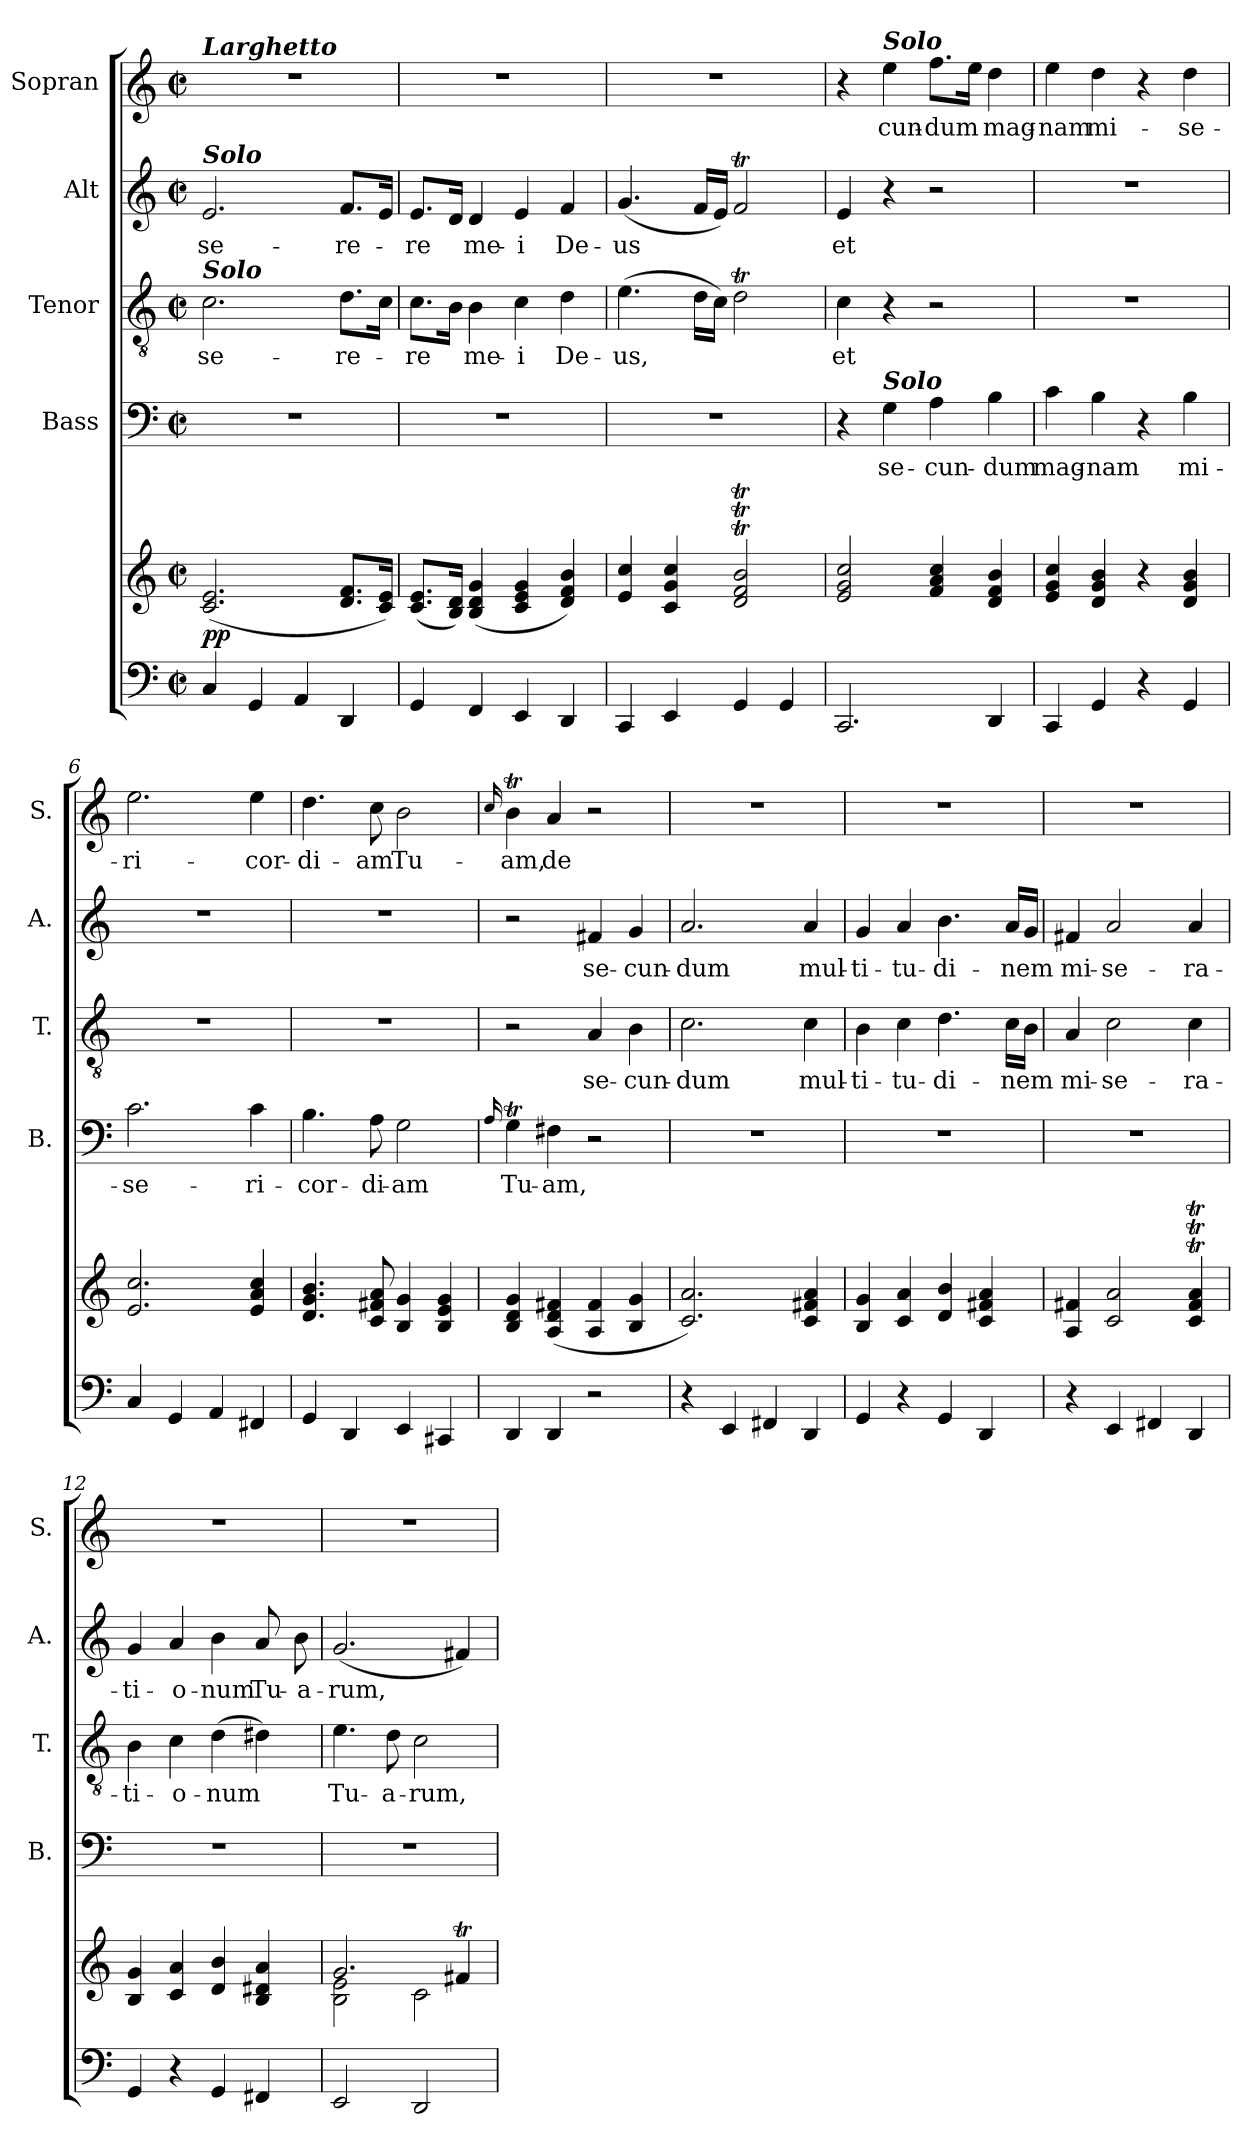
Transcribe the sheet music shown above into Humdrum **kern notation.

**kern	**kern	**dynam	**kern	**text	**kern	**text	**kern	**text	**kern	**text
*part5	*part5	*part5	*part4	*part4	*part3	*part3	*part2	*part2	*part1	*part1
*staff6	*staff5	*staff5/6	*staff4	*staff4	*staff3	*staff3	*staff2	*staff2	*staff1	*staff1
*	*	*	*I"Bass	*	*I"Tenor	*	*I"Alt	*	*I"Sopran	*
*	*	*	*I'B.	*	*I'T.	*	*I'A.	*	*I'S.	*
*clefF4	*clefG2	*	*clefF4	*	*clefGv2	*	*clefG2	*	*clefG2	*
*k[]	*k[]	*	*k[]	*	*k[]	*	*k[]	*	*k[]	*
*C:	*C:	*	*C:	*	*C:	*	*C:	*	*C:	*
*M2/2	*M2/2	*	*M2/2	*	*M2/2	*	*M2/2	*	*M2/2	*
*met(c|)	*met(c|)	*	*met(c|)	*	*met(c|)	*	*met(c|)	*	*met(c|)	*
=1	=1	=1	=1	=1	=1	=1	=1	=1	=1	=1
!	!	!	!	!	!	!	!	!	!LO:TX:a:Bi:t=Larghetto	!
!	!	!	!	!	!	!	!LO:TX:a:Bi:t=Solo	!	!	!
!	!	!	!	!	!LO:TX:a:Bi:t=Solo	!	!	!	!	!
!	!	!LO:DY:b	!	!	!	!LO:LY:b	!	!LO:LY:b	!	!
4C/	(<2.c/ 2.e/	pp	1r	.	2.c\	se-	2.e/	se-	1r	.
4GG/	.	.	.	.	.	.	.	.	.	.
4AA/	.	.	.	.	.	.	.	.	.	.
!	!	!	!	!	!	!LO:LY:b	!	!LO:LY:b	!	!
4DD/	8.d/ 8.f/L	.	.	.	8.d\L	-re-	8.f/L	-re-	.	.
.	16c/ 16e/Jk)	.	.	.	16c\Jk	.	16e/Jk	.	.	.
=2	=2	=2	=2	=2	=2	=2	=2	=2	=2	=2
!	!	!	!	!	!	!LO:LY:b	!	!LO:LY:b	!	!
4GG/	(<8.c/ 8.e/L	.	1r	.	8.c\L	-re	8.e/L	-re	1r	.
.	16B/ 16d/Jk)	.	.	.	16B\Jk	.	16d/Jk	.	.	.
!	!	!	!	!	!	!LO:LY:b	!	!LO:LY:b	!	!
4FF/	(<4B/ 4d/ 4g/	.	.	.	4B\	me-	4d/	me-	.	.
!	!	!	!	!	!	!LO:LY:b	!	!LO:LY:b	!	!
4EE/	4c/ 4e/ 4g/	.	.	.	4c\	-i	4e/	-i	.	.
!	!	!	!	!	!	!LO:LY:b	!	!LO:LY:b	!	!
4DD/	4d/ 4f/ 4b/)	.	.	.	4d\	De-	4f/	De-	.	.
=3	=3	=3	=3	=3	=3	=3	=3	=3	=3	=3
!	!	!	!	!	!	!LO:LY:b	!	!LO:LY:b	!	!
4CC/	4e/ 4cc/	.	1r	.	(>4.e\	-us,	(<4.g/	-us	1r	.
4EE/	4c/ 4g/ 4cc/	.	.	.	.	.	.	.	.	.
.	.	.	.	.	16d\LL	.	16f/LL	.	.	.
.	.	.	.	.	16c\JJ)	.	16e/JJ)	.	.	.
4GG/	2d/T 2f/T 2b/T	.	.	.	2dT\	.	2fT/	.	.	.
4GG/	.	.	.	.	.	.	.	.	.	.
=4	=4	=4	=4	=4	=4	=4	=4	=4	=4	=4
!	!	!	!	!	!	!LO:LY:b	!	!LO:LY:b	!	!
2.CC/	2e/ 2g/ 2cc/	.	4r	.	4c\	et	4e/	et	4r	.
!	!	!	!	!	!	!	!	!	!LO:TX:a:Bi:t=Solo	!
!	!	!	!LO:TX:a:Bi:t=Solo	!	!	!	!	!	!	!
!	!	!	!	!LO:LY:b	!	!	!	!	!	!LO:LY:b
.	.	.	4G\	se-	4r	.	4r	.	4ee\	cun-
!	!	!	!	!LO:LY:b	!	!	!	!	!	!LO:LY:b
.	4f/ 4a/ 4cc/	.	4A\	-cun-	2r	.	2r	.	8.ff\L	-dum
.	.	.	.	.	.	.	.	.	16ee\Jk	.
!	!	!	!	!LO:LY:b	!	!	!	!	!	!LO:LY:b
4DD/	4d/ 4f/ 4b/	.	4B\	-dum	.	.	.	.	4dd\	mag-
=5	=5	=5	=5	=5	=5	=5	=5	=5	=5	=5
!	!	!	!	!LO:LY:b	!	!	!	!	!	!LO:LY:b
4CC/	4e/ 4g/ 4cc/	.	4c\	mag-	1r	.	1r	.	4ee\	-nam
!	!	!	!	!LO:LY:b	!	!	!	!	!	!LO:LY:b
4GG/	4d/ 4g/ 4b/	.	4B\	-nam	.	.	.	.	4dd\	mi-
4r	4r	.	4r	.	.	.	.	.	4r	.
!	!	!	!	!LO:LY:b	!	!	!	!	!	!LO:LY:b
4GG/	4d/ 4g/ 4b/	.	4B\	mi-	.	.	.	.	4dd\	-se-
!!LO:LB:g=z
=6	=6	=6	=6	=6	=6	=6	=6	=6	=6	=6
!	!	!	!	!LO:LY:b	!	!	!	!	!	!LO:LY:b
4C/	2.e/ 2.cc/	.	2.c\	-se-	1r	.	1r	.	2.ee\	-ri-
4GG/	.	.	.	.	.	.	.	.	.	.
4AA/	.	.	.	.	.	.	.	.	.	.
!	!	!	!	!LO:LY:b	!	!	!	!	!	!LO:LY:b
4FF#X/	4e/ 4a/ 4cc/	.	4c\	-ri-	.	.	.	.	4ee\	-cor-
=7	=7	=7	=7	=7	=7	=7	=7	=7	=7	=7
!	!	!	!	!LO:LY:b	!	!	!	!	!	!LO:LY:b
4GG/	4.d/ 4.g/ 4.b/	.	4.B\	-cor-	1r	.	1r	.	4.dd\	-di-
4DD/	.	.	.	.	.	.	.	.	.	.
!	!	!	!	!LO:LY:b	!	!	!	!	!	!LO:LY:b
.	8c/ 8f#X/ 8a/	.	8A\	-di-	.	.	.	.	8cc\	-am
!	!	!	!	!LO:LY:b	!	!	!	!	!	!LO:LY:b
4EE/	4B/ 4g/	.	2G\	-am	.	.	.	.	2b\	Tu-
4CC#X/	4B/ 4e/ 4g/	.	.	.	.	.	.	.	.	.
=8	=8	=8	=8	=8	=8	=8	=8	=8	=8	=8
.	.	.	16qqA/	.	.	.	.	.	16qqcc/	.
!	!	!	!	!LO:LY:b	!	!	!	!	!	!LO:LY:b
4DD/	4B/ 4d/ 4g/	.	4GT\	Tu-	2r	.	2r	.	4bt\	-am,
!	!	!	!	!LO:LY:b	!	!	!	!	!	!LO:LY:b
4DD/	(<4A/ 4d/ 4f#X/	.	4F#X\	-am,	.	.	.	.	4a/	de-
!	!	!	!	!	!	!LO:LY:b	!	!LO:LY:b	!	!
2r	4A/ 4f#/	.	2r	.	4A/	se-	4f#X/	se-	2r	.
!	!	!	!	!	!	!LO:LY:b	!	!LO:LY:b	!	!
.	4B/ 4g/	.	.	.	4B\	-cun-	4g/	-cun-	.	.
=9	=9	=9	=9	=9	=9	=9	=9	=9	=9	=9
!	!	!	!	!	!	!LO:LY:b	!	!LO:LY:b	!	!
4r	2.c/ 2.a/)	.	1r	.	2.c\	-dum	2.a/	-dum	1r	.
4EE/	.	.	.	.	.	.	.	.	.	.
4FF#X/	.	.	.	.	.	.	.	.	.	.
!	!	!	!	!	!	!LO:LY:b	!	!LO:LY:b	!	!
4DD/	4c/ 4f#X/ 4a/	.	.	.	4c\	mul-	4a/	mul-	.	.
=10	=10	=10	=10	=10	=10	=10	=10	=10	=10	=10
!	!	!	!	!	!	!LO:LY:b	!	!LO:LY:b	!	!
4GG/	4B/ 4g/	.	1r	.	4B\	-ti-	4g/	-ti-	1r	.
!	!	!	!	!	!	!LO:LY:b	!	!LO:LY:b	!	!
4r	4c/ 4a/	.	.	.	4c\	-tu-	4a/	-tu-	.	.
!	!	!	!	!	!	!LO:LY:b	!	!LO:LY:b	!	!
4GG/	4d/ 4b/	.	.	.	4.d\	-di-	4.b\	-di-	.	.
4DD/	4c/ 4f#X/ 4a/	.	.	.	.	.	.	.	.	.
!	!	!	!	!	!	!LO:LY:b	!	!LO:LY:b	!	!
.	.	.	.	.	16c\LL	-nem	16a/LL	-nem	.	.
.	.	.	.	.	16B\JJ	.	16g/JJ	.	.	.
=11	=11	=11	=11	=11	=11	=11	=11	=11	=11	=11
!	!	!	!	!	!	!LO:LY:b	!	!LO:LY:b	!	!
4r	4A/ 4f#X/	.	1r	.	4A/	mi-	4f#X/	mi-	1r	.
!	!	!	!	!	!	!LO:LY:b	!	!LO:LY:b	!	!
4EE/	2c/ 2a/	.	.	.	2c\	-se-	2a/	-se-	.	.
4FF#X/	.	.	.	.	.	.	.	.	.	.
!	!	!	!	!	!	!LO:LY:b	!	!LO:LY:b	!	!
4DD/	4c/T 4f#/T 4a/T	.	.	.	4c\	-ra-	4a/	-ra-	.	.
!!LO:PB:g=z
=12	=12	=12	=12	=12	=12	=12	=12	=12	=12	=12
!	!	!	!	!	!	!LO:LY:b	!	!LO:LY:b	!	!
4GG/	4B/ 4g/	.	1r	.	4B\	-ti-	4g/	-ti-	1r	.
!	!	!	!	!	!	!LO:LY:b	!	!LO:LY:b	!	!
4r	4c/ 4a/	.	.	.	4c\	-o-	4a/	-o-	.	.
!	!	!	!	!	!	!LO:LY:b	!	!LO:LY:b	!	!
4GG/	4d/ 4b/	.	.	.	(>4d\	-num	4b\	-num	.	.
!	!	!	!	!	!	!	!	!LO:LY:b	!	!
4FF#X/	4B/ 4d#X/ 4a/	.	.	.	4d#X\)	.	8a/	Tu-	.	.
!	!	!	!	!	!	!	!	!LO:LY:b	!	!
.	.	.	.	.	.	.	8b\	-a-	.	.
=13	=13	=13	=13	=13	=13	=13	=13	=13	=13	=13
*	*^	*	*	*	*	*	*	*	*	*
!	!	!	!	!	!	!	!LO:LY:b	!	!LO:LY:b	!	!
2EE/	2.g/	2B\ 2e\	.	1r	.	4.e\	Tu-	(<2.g/	-rum,	1r	.
!	!	!	!	!	!	!	!LO:LY:b	!	!	!	!
.	.	.	.	.	.	8d\	-a-	.	.	.	.
!	!	!	!	!	!	!	!LO:LY:b	!	!	!	!
2DD/	.	2c\	.	.	.	2c\	-rum,	.	.	.	.
.	4f#Xt/	.	.	.	.	.	.	4f#X/)	.	.	.
*	*v	*v	*	*	*	*	*	*	*	*	*
=	=	=	=	=	=	=	=	=	=	=
*-	*-	*-	*-	*-	*-	*-	*-	*-	*-	*-
